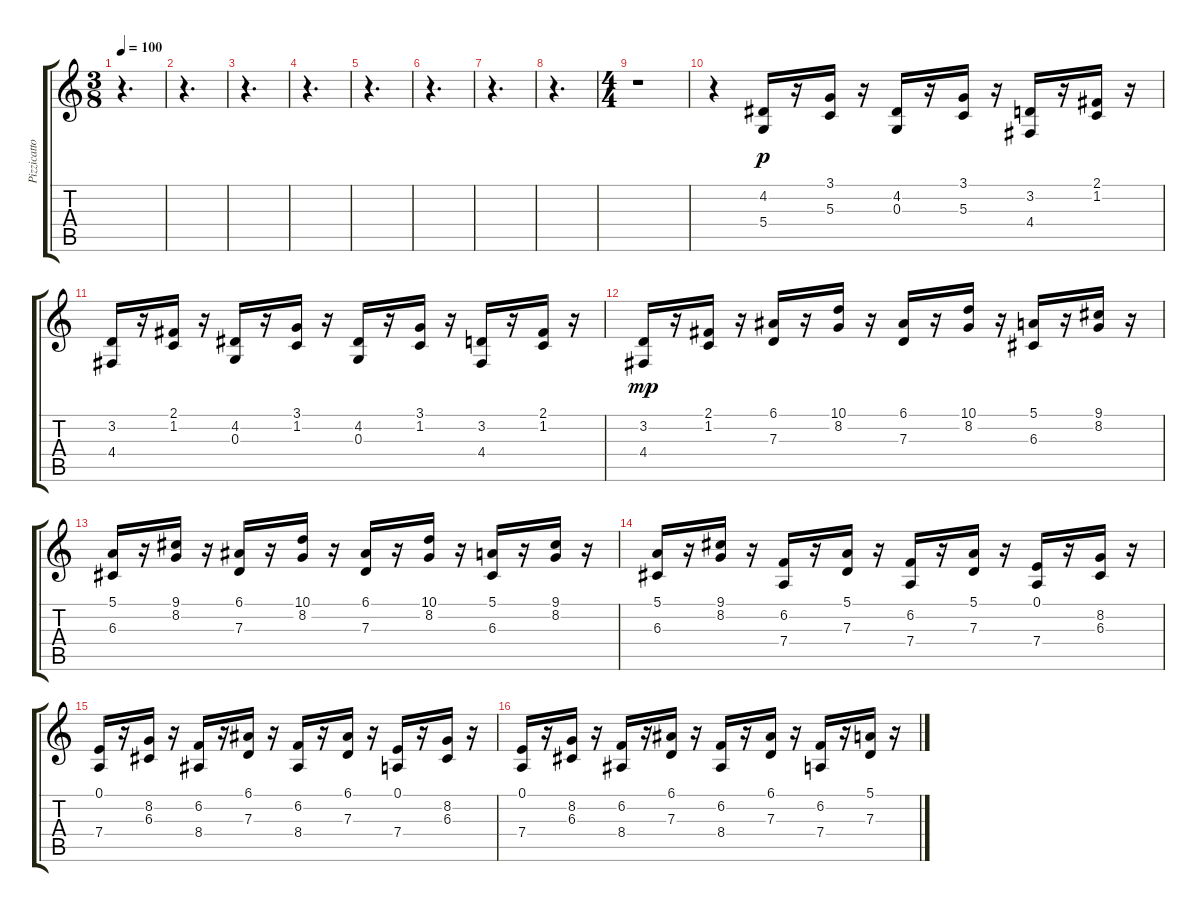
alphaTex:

\track ("Pizzicatto" "Pizzicatto") {instrument pizzicatostrings}
\staff {score tabs}
\tuning (E4 B3 G3 D3 A2 E2) {hide}
\ts (3 8)
\tempo 100
\clef g2
\ks c
r.4{d dy p} |
r.4{d} |
r.4{d} |
r.4{d} |
r.4{d} |
r.4{d} |
r.4{d} |
r.4{d} |
\ts (4 4)
r.1 |
r.4 (4.2 5.4).16 r.16 (3.1 5.3).16 r.16 (4.2 0.3).16 r.16 (3.1 5.3).16 r.16 (3.2 4.4).16 r.16 (2.1 1.2).16 r.16 |
(3.2 4.4).16 r.16 (2.1 1.2).16 r.16 (4.2 0.3).16 r.16 (3.1 1.2).16 r.16 (4.2 0.3).16 r.16 (3.1 1.2).16 r.16 (3.2 4.4).16 r.16 (2.1 1.2).16 r.16 |
(3.2 4.4).16{dy mp} r.16 (2.1 1.2).16 r.16 (6.1 7.3).16 r.16 (10.1 8.2).16 r.16 (6.1 7.3).16 r.16 (10.1 8.2).16 r.16 (5.1 6.3).16 r.16 (9.1 8.2).16 r.16 |
(5.1 6.3).16 r.16 (9.1 8.2).16 r.16 (6.1 7.3).16 r.16 (10.1 8.2).16 r.16 (6.1 7.3).16 r.16 (10.1 8.2).16 r.16 (5.1 6.3).16 r.16 (9.1 8.2).16 r.16 |
(5.1 6.3).16 r.16 (9.1 8.2).16 r.16 (6.2 7.4).16 r.16 (5.1 7.3).16 r.16 (6.2 7.4).16 r.16 (5.1 7.3).16 r.16 (0.1 7.4).16 r.16 (8.2 6.3).16 r.16 |
(0.1 7.4).16 r.16 (8.2 6.3).16 r.16 (6.2 8.4).16 r.16 (6.1 7.3).16 r.16 (6.2 8.4).16 r.16 (6.1 7.3).16 r.16 (0.1 7.4).16 r.16 (8.2 6.3).16 r.16 |
(0.1 7.4).16 r.16 (8.2 6.3).16 r.16 (6.2 8.4).16 r.16 (6.1 7.3).16 r.16 (6.2 8.4).16 r.16 (6.1 7.3).16 r.16 (6.2 7.4).16 r.16 (5.1 7.3).16 r.16
